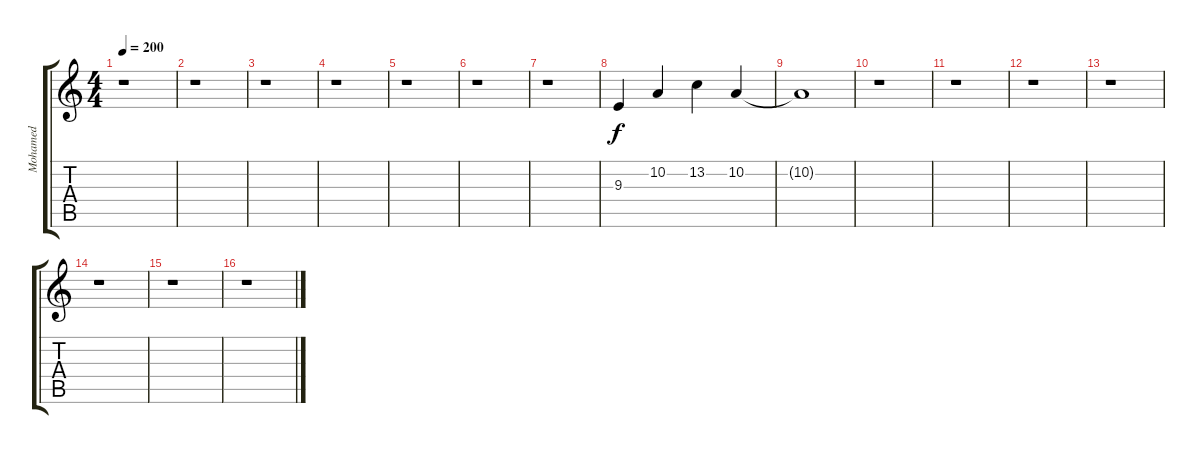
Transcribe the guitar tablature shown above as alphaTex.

\track ("Mohamed" "Mohamed") {instrument violin}
\staff {score tabs}
\tuning (E4 B3 G3 D3 A2 E2) {hide}
\ts (4 4)
\tempo 200
\clef g2
\ks c
r.1{dy f} |
r.1 |
r.1 |
r.1 |
r.1 |
r.1 |
r.1 |
9.3.4 10.2.4 13.2.4 10.2.4 |
10.2{t}.1 |
r.1 |
r.1 |
r.1 |
r.1 |
r.1 |
r.1 |
r.1
